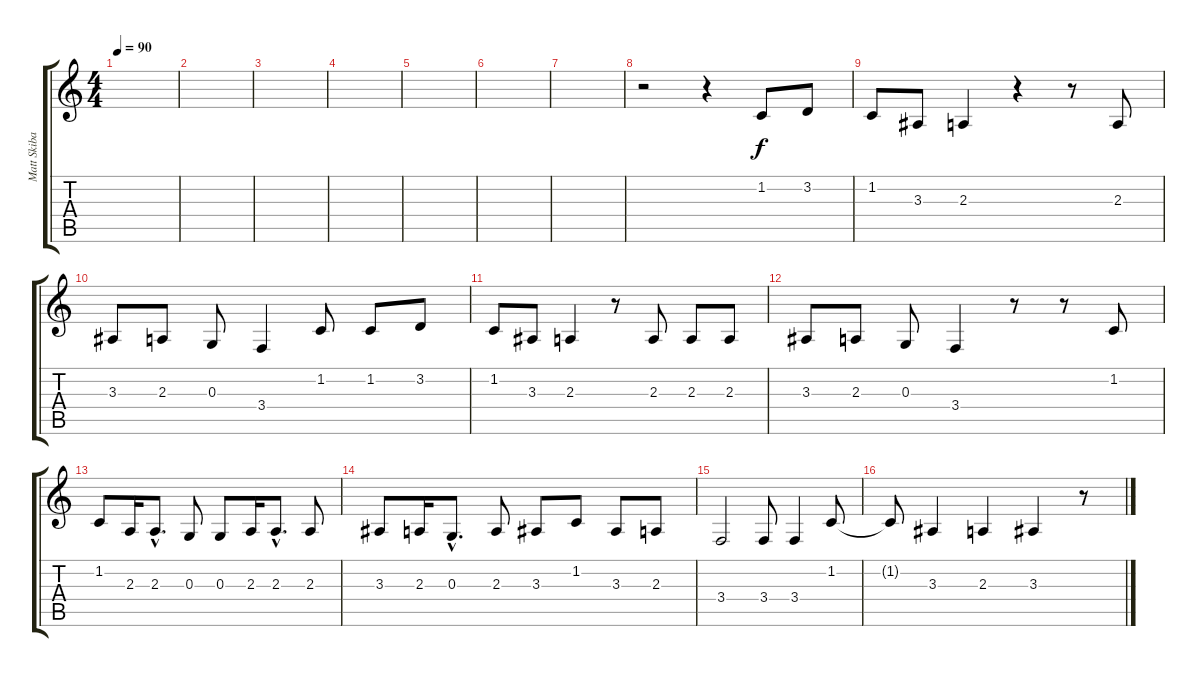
\track ("Matt Skiba" "Matt Skiba") {instrument clarinet}
\staff {score tabs}
\tuning (E4 B3 G3 D3 A2 E2) {hide}
\ts (4 4)
\tempo 90
\clef g2
\ks c
|
|
|
|
|
|
|
r.2 r.4 1.2.8 3.2.8 |
1.2.8 3.3.8 2.3.4 r.4 r.8 2.3.8 |
3.3.8 2.3.8 0.3.8 3.4.4 1.2.8 1.2.8 3.2.8 |
1.2.8 3.3.8 2.3.4 r.8 2.3.8 2.3.8 2.3.8 |
3.3.8 2.3.8 0.3.8 3.4.4 r.8 r.8 1.2.8 |
1.2.8 2.3.16 2.3{hac}.8{d} 0.3.8 0.3.8 2.3.16 2.3{hac}.8{d} 2.3.8 |
3.3.8 2.3.16 0.3{hac}.8{d} 2.3.8 3.3.8 1.2.8 3.3.8 2.3.8 |
3.4.2 3.4.8 3.4.4 1.2.8 |
1.2{t}.8 3.3.4 2.3.4 3.3.4 r.8
